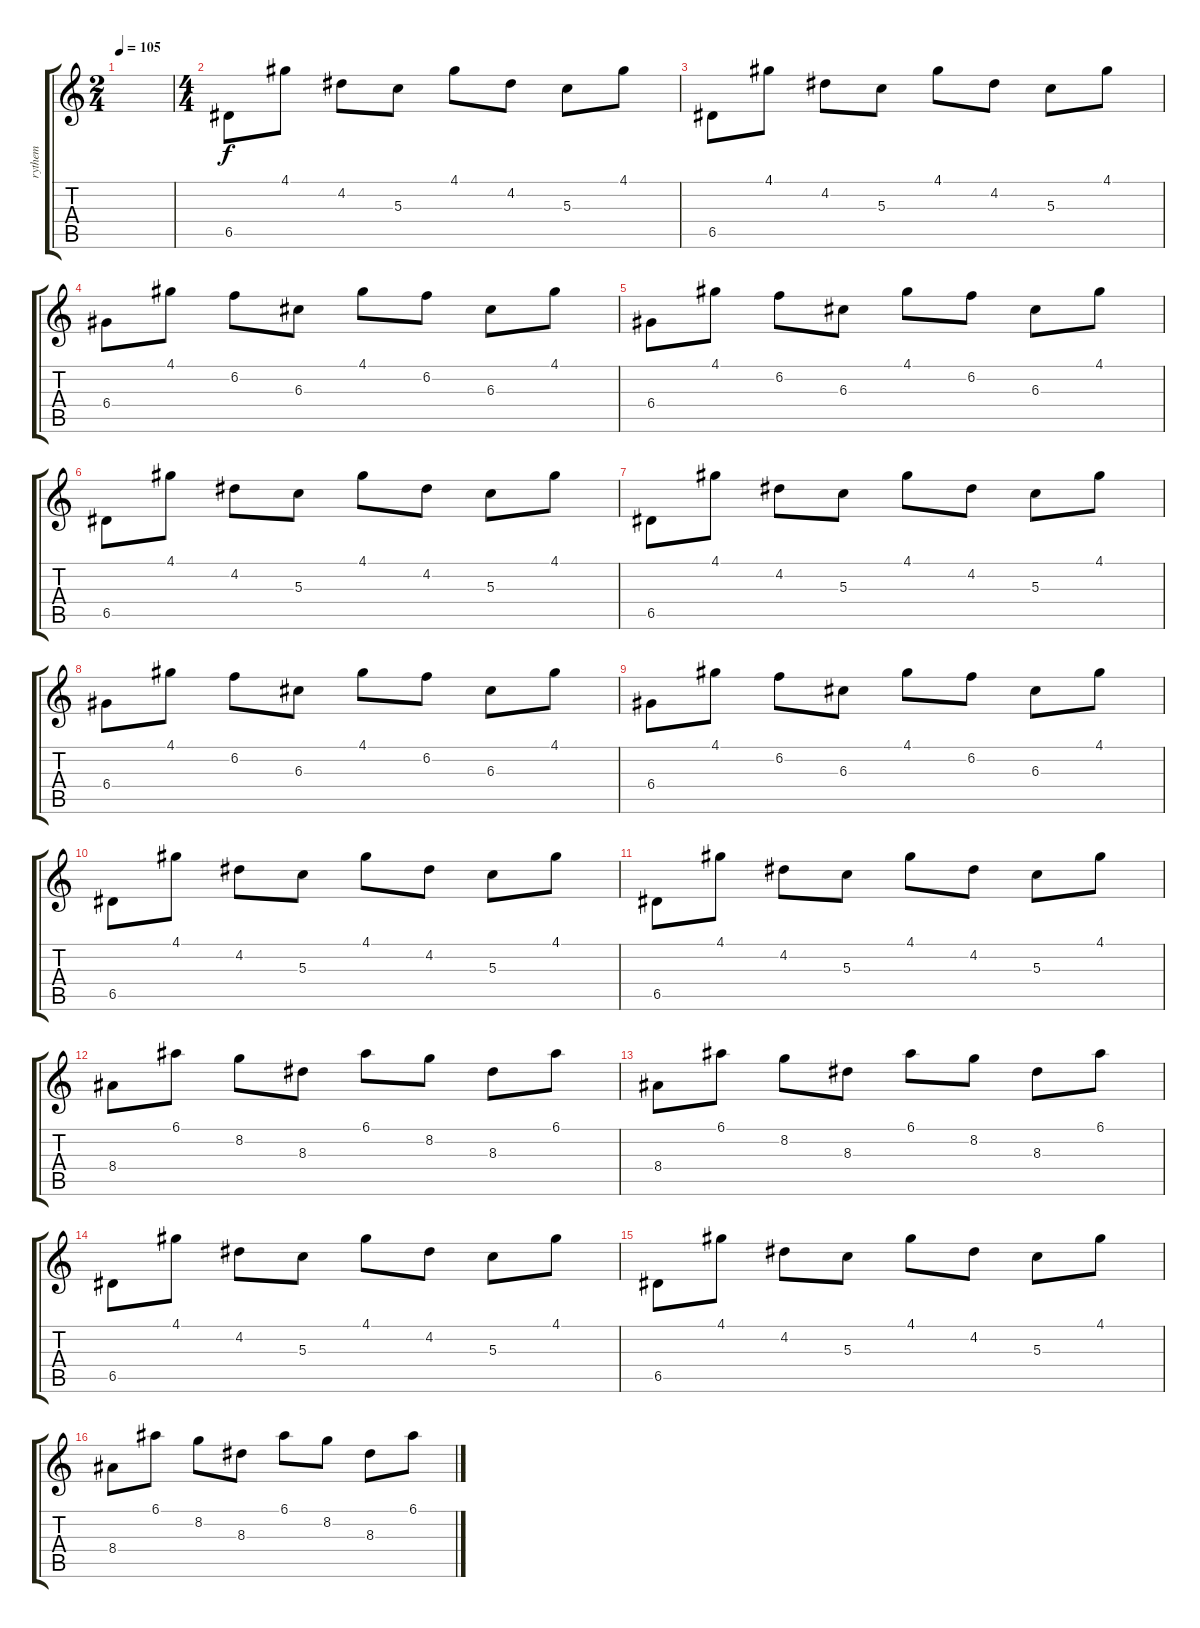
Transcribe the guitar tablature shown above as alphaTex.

\track ("rythem" "rythem") {instrument electricguitarclean}
\staff {score tabs}
\tuning (E4 B3 G3 D3 A2 E2) {hide}
\ts (2 4)
\tempo 105
\clef g2
\ks c
|
\ts (4 4)
6.5.8 4.1.8 4.2.8 5.3.8 4.1.8 4.2.8 5.3.8 4.1.8 |
6.5.8 4.1.8 4.2.8 5.3.8 4.1.8 4.2.8 5.3.8 4.1.8 |
6.4.8 4.1.8 6.2.8 6.3.8 4.1.8 6.2.8 6.3.8 4.1.8 |
6.4.8 4.1.8 6.2.8 6.3.8 4.1.8 6.2.8 6.3.8 4.1.8 |
6.5.8 4.1.8 4.2.8 5.3.8 4.1.8 4.2.8 5.3.8 4.1.8 |
6.5.8 4.1.8 4.2.8 5.3.8 4.1.8 4.2.8 5.3.8 4.1.8 |
6.4.8 4.1.8 6.2.8 6.3.8 4.1.8 6.2.8 6.3.8 4.1.8 |
6.4.8 4.1.8 6.2.8 6.3.8 4.1.8 6.2.8 6.3.8 4.1.8 |
6.5.8 4.1.8 4.2.8 5.3.8 4.1.8 4.2.8 5.3.8 4.1.8 |
6.5.8 4.1.8 4.2.8 5.3.8 4.1.8 4.2.8 5.3.8 4.1.8 |
8.4.8 6.1.8 8.2.8 8.3.8 6.1.8 8.2.8 8.3.8 6.1.8 |
8.4.8 6.1.8 8.2.8 8.3.8 6.1.8 8.2.8 8.3.8 6.1.8 |
6.5.8 4.1.8 4.2.8 5.3.8 4.1.8 4.2.8 5.3.8 4.1.8 |
6.5.8 4.1.8 4.2.8 5.3.8 4.1.8 4.2.8 5.3.8 4.1.8 |
8.4.8 6.1.8 8.2.8 8.3.8 6.1.8 8.2.8 8.3.8 6.1.8
